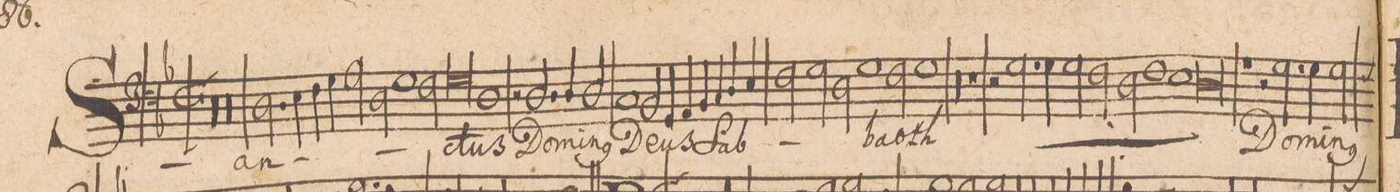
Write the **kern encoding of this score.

**kern	**text
*I"BASSUS.	*
*clefF4	*
*k[b-]	*
*M2/1	*
00r	.
=2-	=2-
=3-	=3-
00r	.
=4-	=4-
=5-	=5-
*2\right	*
2.D\	San-
4E\	.
4F\	.
4G\	.
2A\	.
=6-	=6-
2D\	.
1G\	.
2F\	.
=7-	=7-
0G\	.
=8-	=8-
1D\	-ctus
2r	.
2.D/	Do-
=9-	=9-
4D/	-mi-
2D/	-n(us)
1C/	De-
=10-	=10-
2BB-/	.
4GG/	-us
4AA/	.
4BB-/	Sab-
4C/	.
4D/	.
4E/	.
=11-	=11-
2F\	.
2G\	.
2D\	.
1G\	.
=12-	=12-
2F\	-ba-
1G\	-oth
=13-	=13-
00r	.
=14-	=14-
=15-	=15-
1r	.
2r	.
*	*ij
2.G\	Do-
=16-	=16-
4G\	-mi-
2G\	-nus
2F\	De-
2D\	-us
=17-	=17-
1F\	Sab-
1E\	-ba-
=18-	=18-
0D\	-oth
=19-	=19-
1r	.
2r	.
*	*Xij
2.G\	Do-
=20-	=20-
4G\	-mi-
*custos:F	*
2G\	-n(us)
*-	*-
